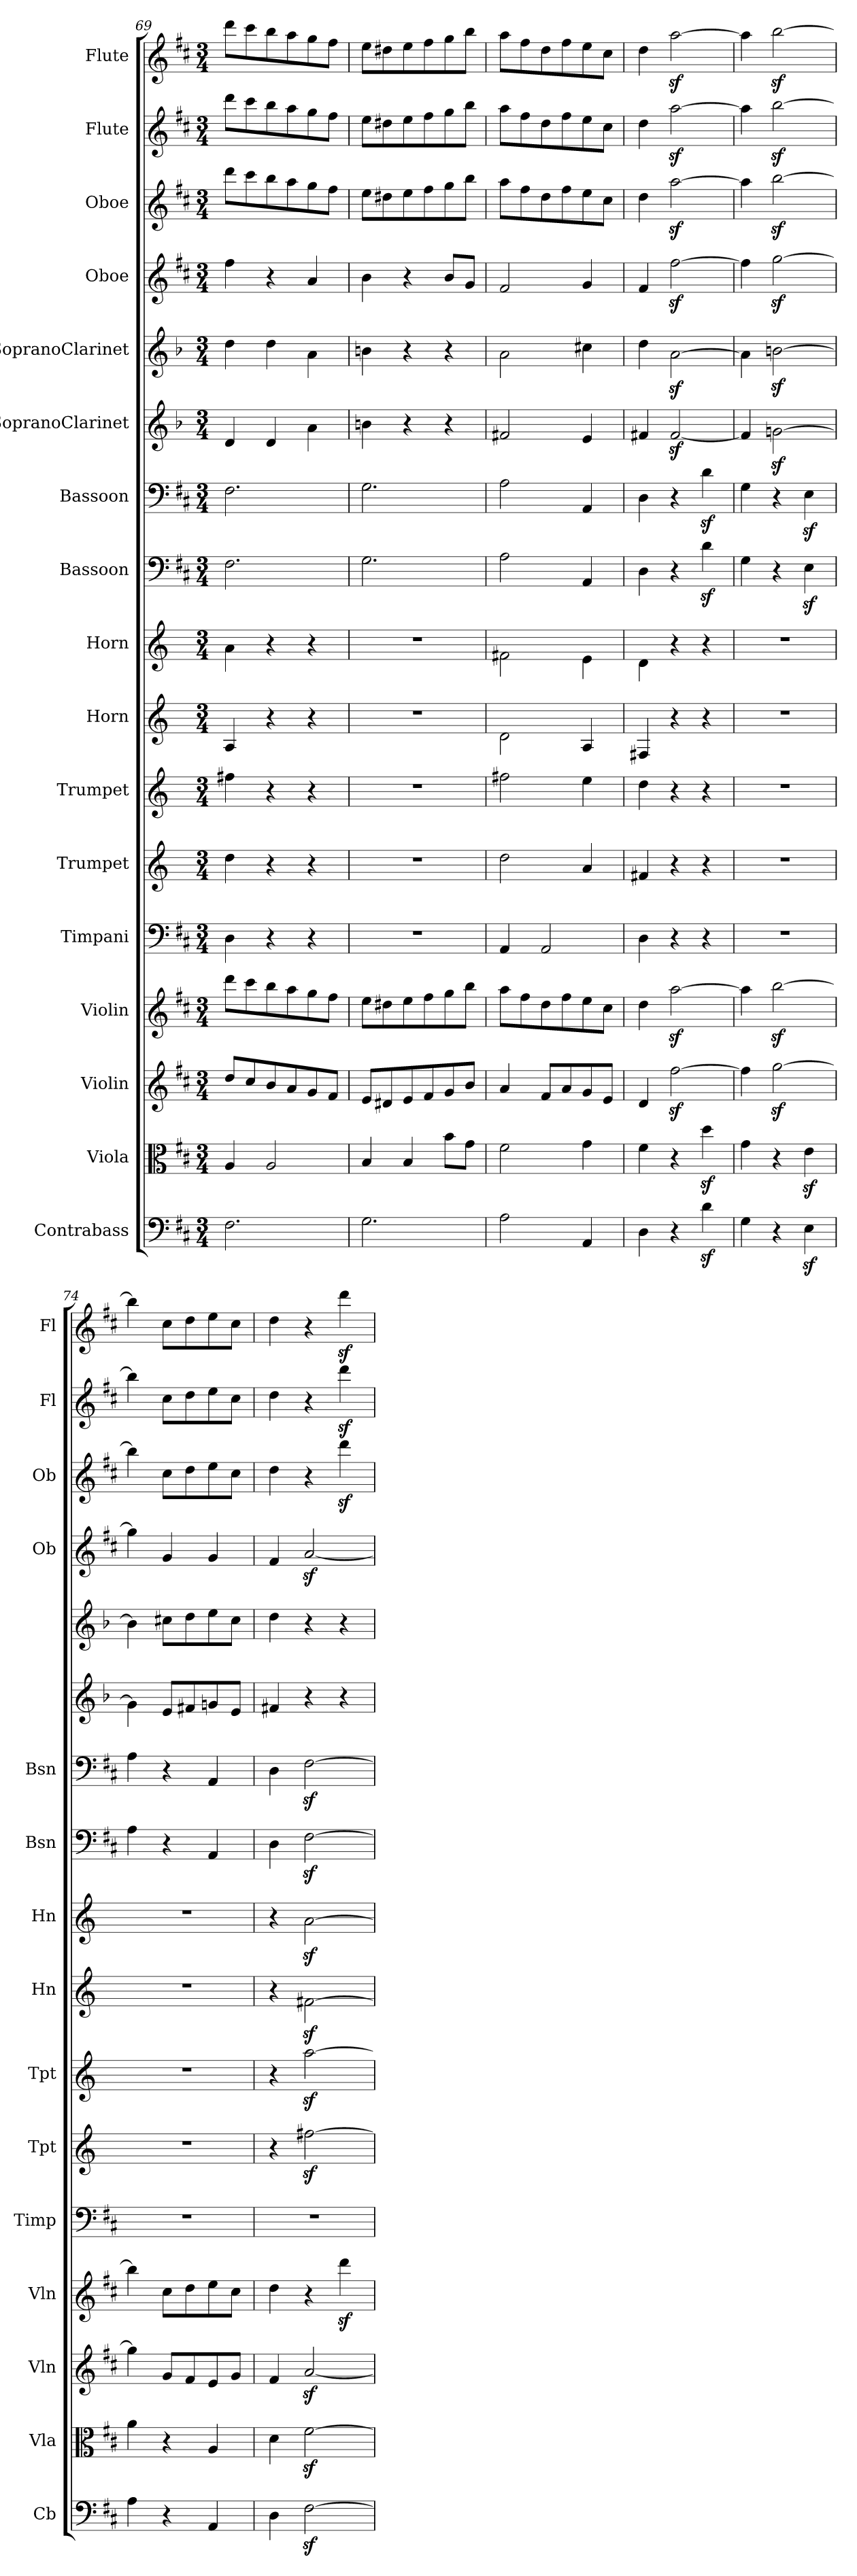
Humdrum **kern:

**kern	**kern	**kern	**kern	**kern	**kern	**kern	**kern	**kern	**kern	**kern	**kern	**kern	**kern	**kern	**kern	**kern
*part17	*part16	*part15	*part14	*part13	*part12	*part11	*part10	*part9	*part8	*part7	*part6	*part5	*part4	*part3	*part2	*part1
*staff17	*staff16	*staff15	*staff14	*staff13	*staff12	*staff11	*staff10	*staff9	*staff8	*staff7	*staff6	*staff5	*staff4	*staff3	*staff2	*staff1
*I"Contrabass	*I"Viola	*I"Violin	*I"Violin	*I"Timpani	*I"Trumpet	*I"Trumpet	*I"Horn	*I"Horn	*I"Bassoon	*I"Bassoon	*I"SopranoClarinet	*I"SopranoClarinet	*I"Oboe	*I"Oboe	*I"Flute	*I"Flute
*I'Cb	*I'Vla	*I'Vln	*I'Vln	*I'Timp	*I'Tpt	*I'Tpt	*I'Hn	*I'Hn	*I'Bsn	*I'Bsn	*	*	*I'Ob	*I'Ob	*I'Fl	*I'Fl
*clefF4	*clefC3	*clefG2	*clefG2	*clefF4	*clefG2	*clefG2	*clefG2	*clefG2	*clefF4	*clefF4	*clefG2	*clefG2	*clefG2	*clefG2	*clefG2	*clefG2
*k[f#c#]	*k[f#c#]	*k[f#c#]	*k[f#c#]	*k[f#c#]	*k[]	*k[]	*k[]	*k[]	*k[f#c#]	*k[f#c#]	*k[b-]	*k[b-]	*k[f#c#]	*k[f#c#]	*k[f#c#]	*k[f#c#]
*M3/4	*M3/4	*M3/4	*M3/4	*M3/4	*M3/4	*M3/4	*M3/4	*M3/4	*M3/4	*M3/4	*M3/4	*M3/4	*M3/4	*M3/4	*M3/4	*M3/4
=69	=69	=69	=69	=69	=69	=69	=69	=69	=69	=69	=69	=69	=69	=69	=69	=69
2.F#\	4A/	8dd/L	8ddd\L	4D\	4dd\	4ff#X\	4A/	4a\	2.F#\	2.F#\	4d/	4dd\	4ff#\	8ddd\L	8ddd\L	8ddd\L
.	.	8cc#/	8ccc#\	.	.	.	.	.	.	.	.	.	.	8ccc#\	8ccc#\	8ccc#\
.	2A/	8b/	8bb\	4r	4r	4r	4r	4r	.	.	4d/	4dd\	4r	8bb\	8bb\	8bb\
.	.	8a/	8aa\	.	.	.	.	.	.	.	.	.	.	8aa\	8aa\	8aa\
.	.	8g/	8gg\	4r	4r	4r	4r	4r	.	.	4a\	4a\	4a/	8gg\	8gg\	8gg\
.	.	8f#/J	8ff#\J	.	.	.	.	.	.	.	.	.	.	8ff#\J	8ff#\J	8ff#\J
=70	=70	=70	=70	=70	=70	=70	=70	=70	=70	=70	=70	=70	=70	=70	=70	=70
2.G\	4B/	8e/L	8ee\L	2.r	2.r	2.r	2.r	2.r	2.G\	2.G\	4bn\	4bn\	4b\	8ee\L	8ee\L	8ee\L
.	.	8d#X/	8dd#X\	.	.	.	.	.	.	.	.	.	.	8dd#X\	8dd#X\	8dd#X\
.	4B/	8e/	8ee\	.	.	.	.	.	.	.	4r	4r	4r	8ee\	8ee\	8ee\
.	.	8f#/	8ff#\	.	.	.	.	.	.	.	.	.	.	8ff#\	8ff#\	8ff#\
.	8b\L	8g/	8gg\	.	.	.	.	.	.	.	4r	4r	8b/L	8gg\	8gg\	8gg\
.	8g\J	8b/J	8bb\J	.	.	.	.	.	.	.	.	.	8g/J	8bb\J	8bb\J	8bb\J
=71	=71	=71	=71	=71	=71	=71	=71	=71	=71	=71	=71	=71	=71	=71	=71	=71
2A\	2f#\	4a/	8aa\L	4AA/	2dd\	2ff#X\	2d\	2f#X\	2A\	2A\	2f#X/	2a\	2f#/	8aa\L	8aa\L	8aa\L
.	.	.	8ff#\	.	.	.	.	.	.	.	.	.	.	8ff#\	8ff#\	8ff#\
.	.	8f#/L	8dd\	2AA/	.	.	.	.	.	.	.	.	.	8dd\	8dd\	8dd\
.	.	8a/	8ff#\	.	.	.	.	.	.	.	.	.	.	8ff#\	8ff#\	8ff#\
4AA/	4g\	8g/	8ee\	.	4a/	4ee\	4A/	4e\	4AA/	4AA/	4e/	4cc#X\	4g/	8ee\	8ee\	8ee\
.	.	8e/J	8cc#\J	.	.	.	.	.	.	.	.	.	.	8cc#\J	8cc#\J	8cc#\J
=72	=72	=72	=72	=72	=72	=72	=72	=72	=72	=72	=72	=72	=72	=72	=72	=72
4D\	4f#\	4d/	4dd\	4D\	4f#X/	4dd\	4F#X/	4d\	4D\	4D\	4f#X/	4dd\	4f#/	4dd\	4dd\	4dd\
4r	4r	[2ff#z\	[2aaz\	4r	4r	4r	4r	4r	4r	4r	[2f#z/	[2az\	[2ff#z\	[2aaz\	[2aaz\	[2aaz\
4dz\	4ddz\	.	.	4r	4r	4r	4r	4r	4dz\	4dz\	.	.	.	.	.	.
=73	=73	=73	=73	=73	=73	=73	=73	=73	=73	=73	=73	=73	=73	=73	=73	=73
4G\	4g\	4ff#\]	4aa\]	2.r	2.r	2.r	2.r	2.r	4G\	4G\	4f#/]	4a\]	4ff#\]	4aa\]	4aa\]	4aa\]
4r	4r	[2ggz\	[2bbz\	.	.	.	.	.	4r	4r	[2gnz\	[2bnz\	[2ggz\	[2bbz\	[2bbz\	[2bbz\
4Ez\	4ez\	.	.	.	.	.	.	.	4Ez\	4Ez\	.	.	.	.	.	.
=74	=74	=74	=74	=74	=74	=74	=74	=74	=74	=74	=74	=74	=74	=74	=74	=74
4A\	4a\	4gg\]	4bb\]	2.r	2.r	2.r	2.r	2.r	4A\	4A\	4gn\]	4b\]	4gg\]	4bb\]	4bb\]	4bb\]
4r	4r	8g/L	8cc#\L	.	.	.	.	.	4r	4r	8e/L	8cc#X\L	4g/	8cc#\L	8cc#\L	8cc#\L
.	.	8f#/	8dd\	.	.	.	.	.	.	.	8f#X/	8dd\	.	8dd\	8dd\	8dd\
4AA/	4A/	8e/	8ee\	.	.	.	.	.	4AA/	4AA/	8gn/	8ee\	4g/	8ee\	8ee\	8ee\
.	.	8g/J	8cc#\J	.	.	.	.	.	.	.	8e/J	8cc#\J	.	8cc#\J	8cc#\J	8cc#\J
=75	=75	=75	=75	=75	=75	=75	=75	=75	=75	=75	=75	=75	=75	=75	=75	=75
4D\	4d\	4f#/	4dd\	2.r	4r	4r	4r	4r	4D\	4D\	4f#X/	4dd\	4f#/	4dd\	4dd\	4dd\
[2F#z\	[2f#z\	[2az/	4r	.	[2ff#Xz\	[2aaz\	[2f#Xz\	[2az\	[2F#z\	[2F#z\	4r	4r	[2az/	4r	4r	4r
.	.	.	4dddz\	.	.	.	.	.	.	.	4r	4r	.	4dddz\	4dddz\	4dddz\
=	=	=	=	=	=	=	=	=	=	=	=	=	=	=	=	=
*-	*-	*-	*-	*-	*-	*-	*-	*-	*-	*-	*-	*-	*-	*-	*-	*-
